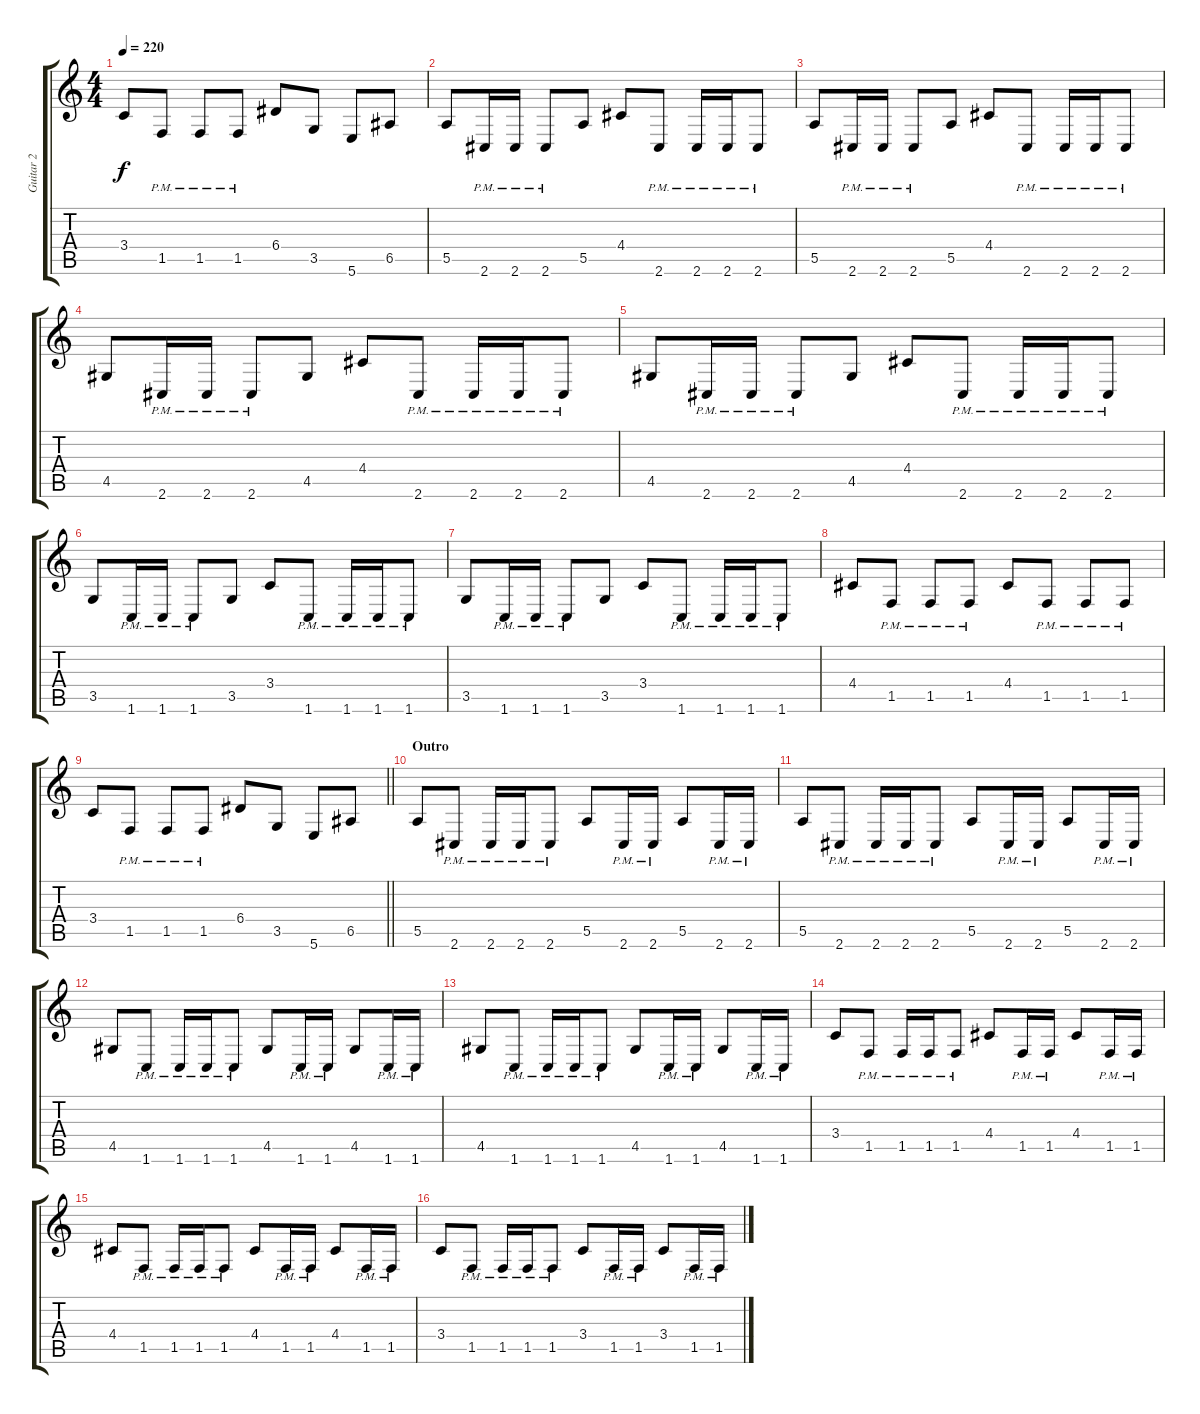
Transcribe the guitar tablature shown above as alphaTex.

\track ("Guitar 2" "Guitar 2") {instrument distortionguitar}
\staff {score tabs}
\tuning (B3 Gb3 D3 A2 E2 B1) {hide}
\ts (4 4)
\tempo 220
\clef g2
\ks c
3.4.8{dy f} 1.5{pm}.8 1.5{pm}.8 1.5{pm}.8 6.4.8 3.5.8 5.6.8 6.5.8 |
5.5.8 2.6{pm}.16 2.6{pm}.16 2.6{pm}.8 5.5.8 4.4.8 2.6{pm}.8 2.6{pm}.16 2.6{pm}.16 2.6{pm}.8 |
5.5.8 2.6{pm}.16 2.6{pm}.16 2.6{pm}.8 5.5.8 4.4.8 2.6{pm}.8 2.6{pm}.16 2.6{pm}.16 2.6{pm}.8 |
4.5.8 2.6{pm}.16 2.6{pm}.16 2.6{pm}.8 4.5.8 4.4.8 2.6{pm}.8 2.6{pm}.16 2.6{pm}.16 2.6{pm}.8 |
4.5.8 2.6{pm}.16 2.6{pm}.16 2.6{pm}.8 4.5.8 4.4.8 2.6{pm}.8 2.6{pm}.16 2.6{pm}.16 2.6{pm}.8 |
3.5.8 1.6{pm}.16 1.6{pm}.16 1.6{pm}.8 3.5.8 3.4.8 1.6{pm}.8 1.6{pm}.16 1.6{pm}.16 1.6{pm}.8 |
3.5.8 1.6{pm}.16 1.6{pm}.16 1.6{pm}.8 3.5.8 3.4.8 1.6{pm}.8 1.6{pm}.16 1.6{pm}.16 1.6{pm}.8 |
4.4.8 1.5{pm}.8 1.5{pm}.8 1.5{pm}.8 4.4.8 1.5{pm}.8 1.5{pm}.8 1.5{pm}.8 |
\barLineRight lightlight
3.4.8 1.5{pm}.8 1.5{pm}.8 1.5{pm}.8 6.4.8 3.5.8 5.6.8 6.5.8 |
\section ("" "Outro")
5.5.8 2.6{pm}.8 2.6{pm}.16 2.6{pm}.16 2.6{pm}.8 5.5.8 2.6{pm}.16 2.6{pm}.16 5.5.8 2.6{pm}.16 2.6{pm}.16 |
5.5.8 2.6{pm}.8 2.6{pm}.16 2.6{pm}.16 2.6{pm}.8 5.5.8 2.6{pm}.16 2.6{pm}.16 5.5.8 2.6{pm}.16 2.6{pm}.16 |
4.5.8 1.6{pm}.8 1.6{pm}.16 1.6{pm}.16 1.6{pm}.8 4.5.8 1.6{pm}.16 1.6{pm}.16 4.5.8 1.6{pm}.16 1.6{pm}.16 |
4.5.8 1.6{pm}.8 1.6{pm}.16 1.6{pm}.16 1.6{pm}.8 4.5.8 1.6{pm}.16 1.6{pm}.16 4.5.8 1.6{pm}.16 1.6{pm}.16 |
3.4.8 1.5{pm}.8 1.5{pm}.16 1.5{pm}.16 1.5{pm}.8 4.4.8 1.5{pm}.16 1.5{pm}.16 4.4.8 1.5{pm}.16 1.5{pm}.16 |
4.4.8 1.5{pm}.8 1.5{pm}.16 1.5{pm}.16 1.5{pm}.8 4.4.8 1.5{pm}.16 1.5{pm}.16 4.4.8 1.5{pm}.16 1.5{pm}.16 |
3.4.8 1.5{pm}.8 1.5{pm}.16 1.5{pm}.16 1.5{pm}.8 3.4.8 1.5{pm}.16 1.5{pm}.16 3.4.8 1.5{pm}.16 1.5{pm}.16
